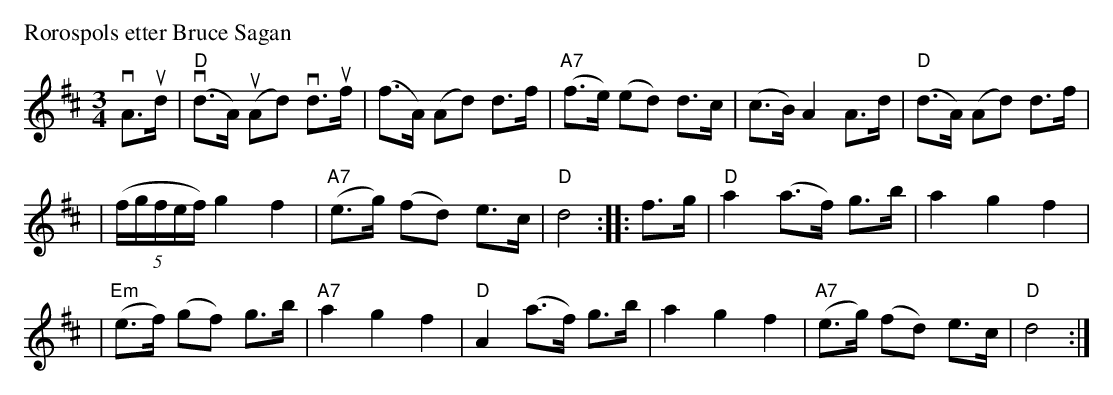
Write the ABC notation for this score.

X:1
P: R\orospols etter Bruce Sagan
M: 3/4
L: 1/8
K: D
vA>ud \
| "D"(vd>A) (uAd) vd>uf \
| (f>A) (Ad) d>f \
| "A7"(f>e) (ed) d>c \
| (c>B) A2 A>d \
| "D"(d>A) (Ad) d>f |
| ((5f/g/f/e/f/) g2 f2 \
| "A7"(e>g) (fd) e>c \
| "D"d4 :: f>g \
| "D"a2 (a>f) g>b \
| a2 g2 f2 |
| "Em"(e>f) (gf) g>b \
| "A7"a2 g2 f2 \
| "D"A2 (a>f) g>b \
| a2 g2 f2 \
| "A7"(e>g) (fd) e>c \
| "D"d4 :|
